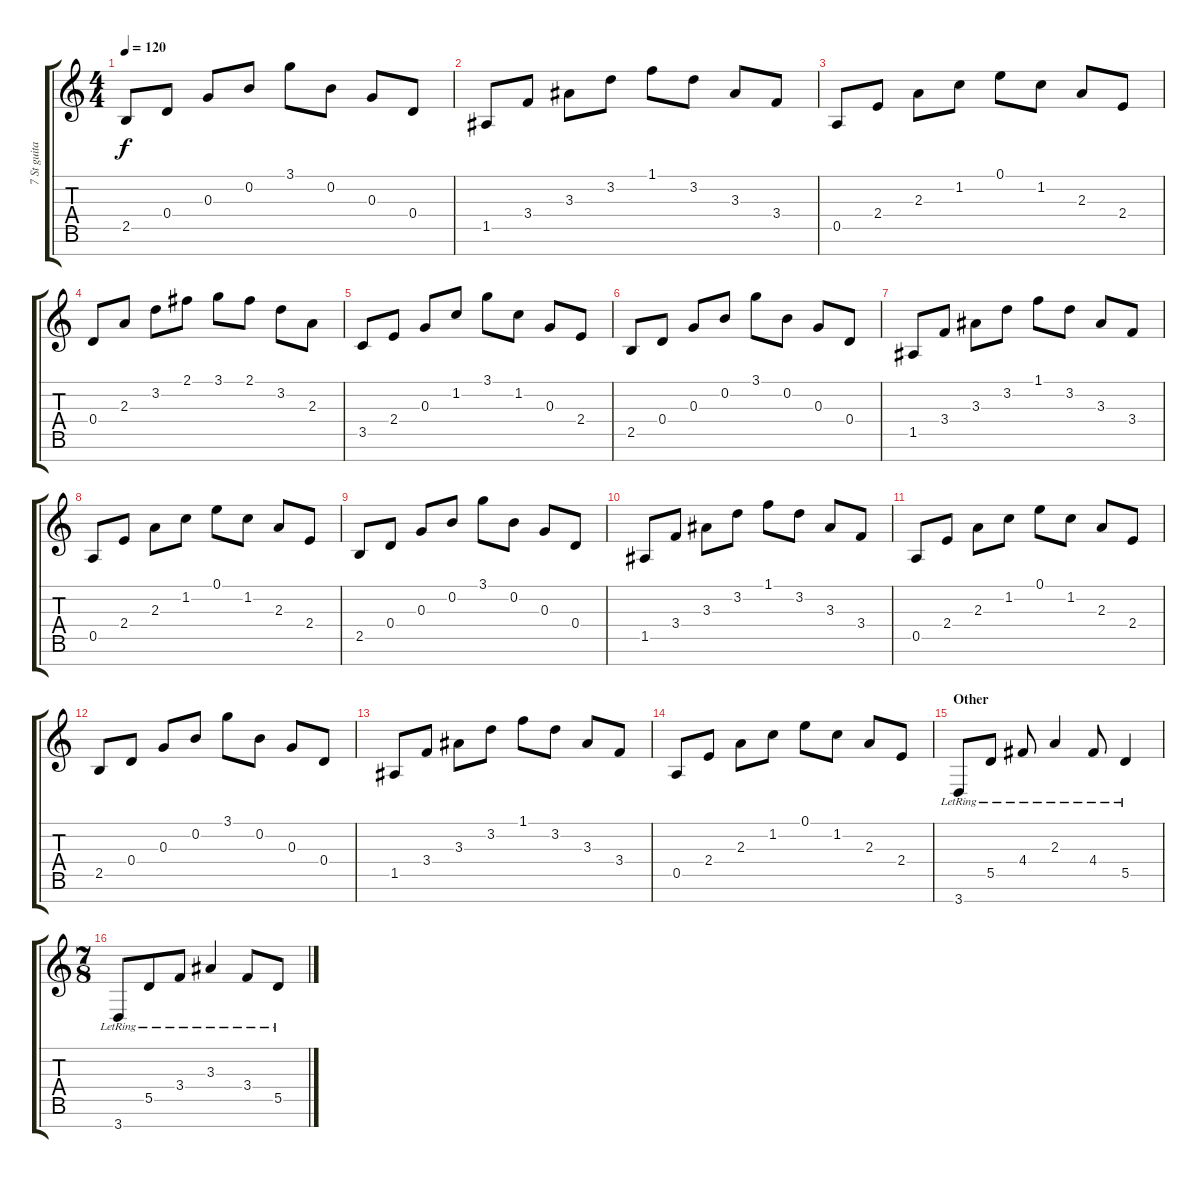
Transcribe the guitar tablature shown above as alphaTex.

\track ("7 St guitar" "7 St guita") {instrument distortionguitar}
\staff {score tabs}
\tuning (E4 B3 G3 D3 A2 E2 B1) {hide}
\ts (4 4)
\tempo 120
\clef g2
\ks c
2.5.8{dy f} 0.4.8 0.3.8 0.2.8 3.1.8 0.2.8 0.3.8 0.4.8 |
1.5.8 3.4.8 3.3.8 3.2.8 1.1.8 3.2.8 3.3.8 3.4.8 |
0.5.8 2.4.8 2.3.8 1.2.8 0.1.8 1.2.8 2.3.8 2.4.8 |
0.4.8 2.3.8 3.2.8 2.1.8 3.1.8 2.1.8 3.2.8 2.3.8 |
3.5.8 2.4.8 0.3.8 1.2.8 3.1.8 1.2.8 0.3.8 2.4.8 |
2.5.8 0.4.8 0.3.8 0.2.8 3.1.8 0.2.8 0.3.8 0.4.8 |
1.5.8 3.4.8 3.3.8 3.2.8 1.1.8 3.2.8 3.3.8 3.4.8 |
0.5.8 2.4.8 2.3.8 1.2.8 0.1.8 1.2.8 2.3.8 2.4.8 |
2.5.8 0.4.8 0.3.8 0.2.8 3.1.8 0.2.8 0.3.8 0.4.8 |
1.5.8 3.4.8 3.3.8 3.2.8 1.1.8 3.2.8 3.3.8 3.4.8 |
0.5.8 2.4.8 2.3.8 1.2.8 0.1.8 1.2.8 2.3.8 2.4.8 |
2.5.8 0.4.8 0.3.8 0.2.8 3.1.8 0.2.8 0.3.8 0.4.8 |
1.5.8 3.4.8 3.3.8 3.2.8 1.1.8 3.2.8 3.3.8 3.4.8 |
0.5.8 2.4.8 2.3.8 1.2.8 0.1.8 1.2.8 2.3.8 2.4.8 |
\section ("" "Other")
3.7{lr}.8{instrument acousticguitarnylon} 5.5{lr}.8 4.4{lr}.8 2.3{lr}.4 4.4{lr}.8 5.5{lr}.4 |
\ts (7 8)
3.7{lr}.8 5.5{lr}.8 3.4{lr}.8 3.3{lr}.4 3.4{lr}.8 5.5{lr}.8
